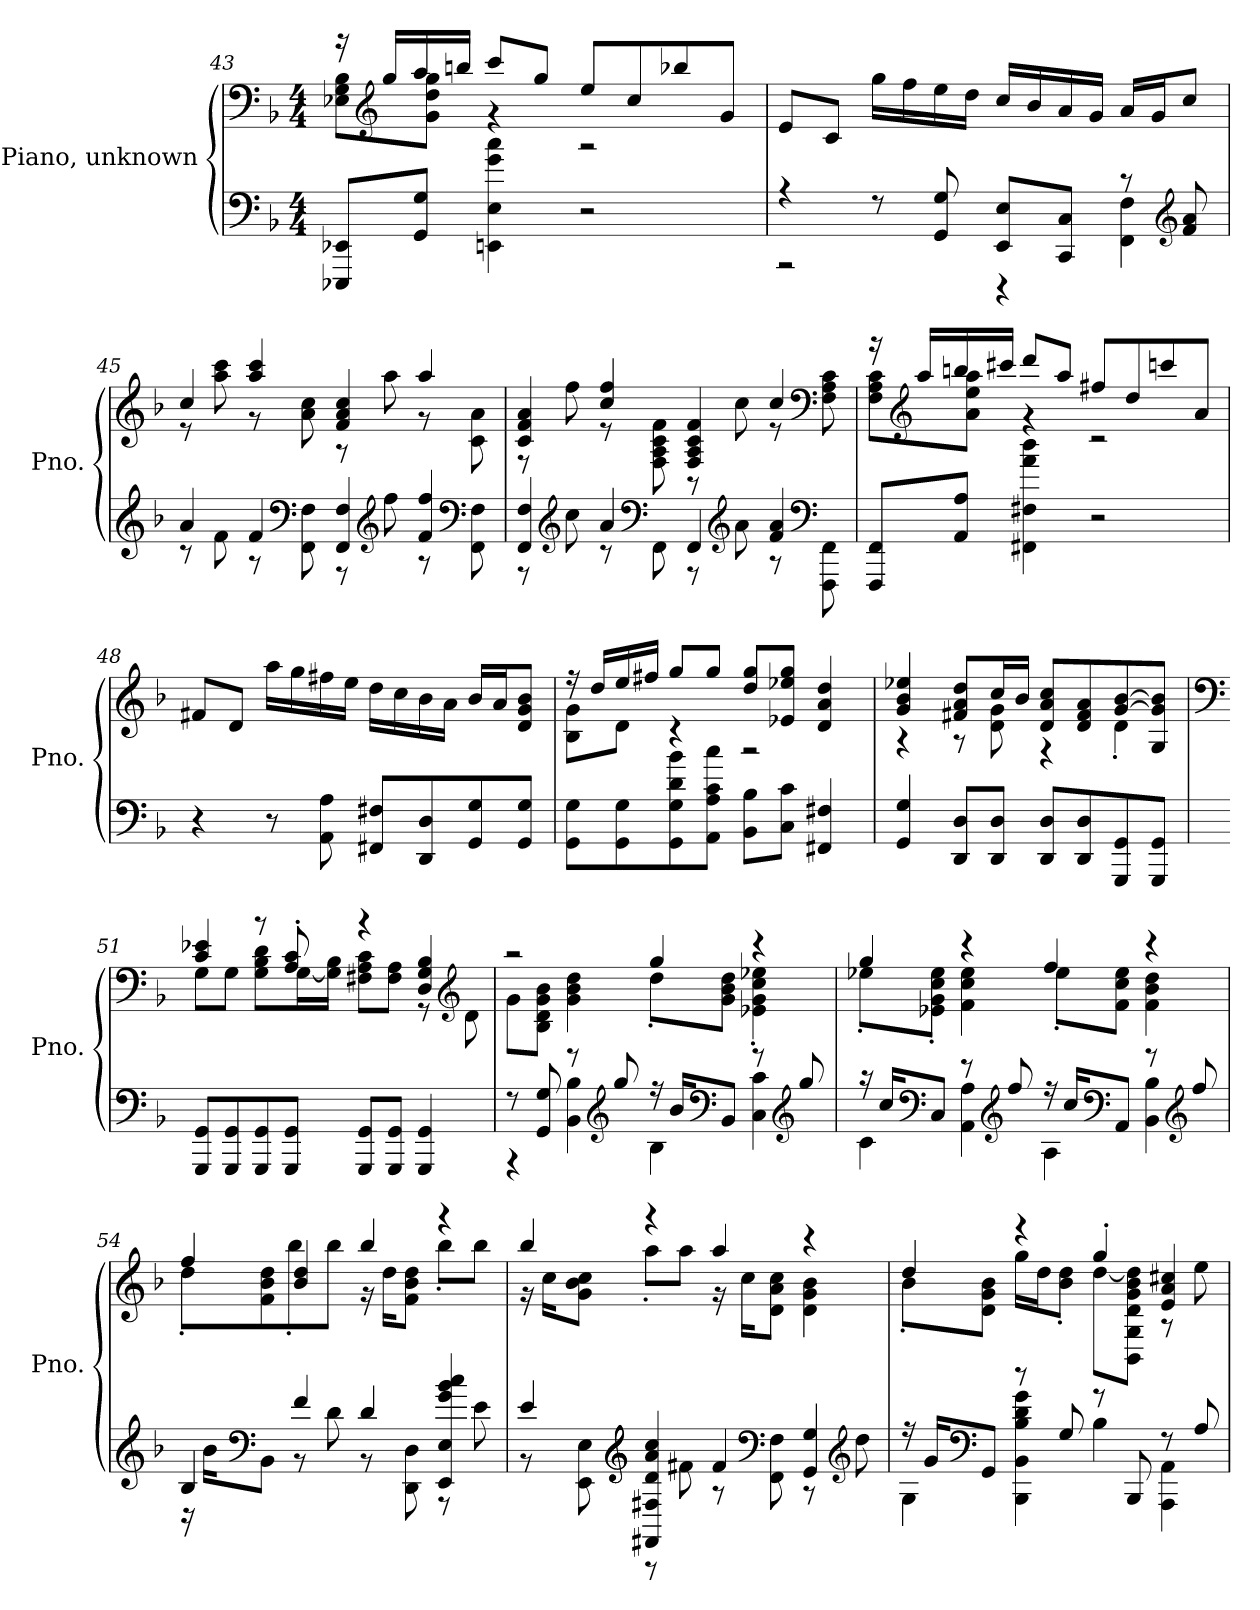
**kern	**kern
*part1	*part1
*staff2	*staff1
*I"Piano, unknown	*
*I'Pno.	*
*clefF4	*clefF4
*k[b-]	*k[b-]
*M4/4	*M4/4
=43	=43
*	*^
8EEE-X/ 8EE-X/L	16r	8E-X\ 8G\ 8B-\L
*	*clefG2	*
.	16gg/LL	.
8GG/ 8G/J	16aa/	8g\ 8dd\ 8gg\J
.	16bbn/JJ	.
4EEn\ 4E\ 4g\ 4cc\	8ccc/L	4r
.	8gg/J	.
2r	8ee/L	2r
.	8cc/	.
.	8bb-X/	.
.	8g/J	.
*	*v	*v
!!LO:LB:g=z
=44	=44
*^	*
4r	2r	8e/L
.	.	8c/J
8r	.	16gg\LL
.	.	16ff\
8GG/ 8G/	.	16ee\
.	.	16dd\JJ
8EE/ 8E/L	4r	16cc/LL
.	.	16b-/
8CC/ 8C/J	.	16a/
.	.	16g/JJ
8r	4FF\ 4F\	16a/LL
.	.	16g/J
*clefG2	*	*
8f/ 8a/	.	8cc/J
=45	=45	=45
*	*	*^
4a/	8r	4cc/	8r
.	8f\	.	8aa\ 8ccc\
4f/	8r	4aa/ 4ccc/	8r
*clefF4	*	*	*
.	8FF\ 8F\	.	8a\ 8cc\
4FF/ 4F/	8r	4f/ 4a/ 4cc/	8r
*clefG2	*	*	*
.	8ff\	.	8aa\
4f/ 4ff/	8r	4aa/	8r
*clefF4	*	*	*
.	8FF\ 8F\	.	8c\ 8a\
=46	=46	=46	=46
4FF/ 4F/	8r	4c/ 4f/ 4a/	8r
*clefG2	*	*	*
.	8cc\	.	8ff\
4a/	8r	4cc/ 4ff/	8r
*clefF4	*	*	*
.	8FF\	.	8F\ 8A\ 8c\ 8f\
4FF/	8r	4F/ 4A/ 4c/ 4f/	8r
*clefG2	*	*	*
.	8a\	.	8cc\
4f/ 4a/	8r	4cc/	8r
*clefF4	*	*clefF4	*
.	8FFF\ 8FF\	.	8F\ 8A\ 8c\
*v	*v	*	*
!!LO:LB:g=z	!!
=47	=47	=47
8FFF/ 8FF/L	16r	8F\ 8A\ 8c\L
*	*clefG2	*
.	16aa/LL	.
8AA/ 8A/J	16bbn/	8a\ 8ee\ 8aa\J
.	16ccc#X/JJ	.
4FF#X\ 4F#X\ 4a\ 4dd\	8ddd/L	4r
.	8aa/J	.
2r	8ff#X/L	2r
.	8dd/	.
.	8cccn/	.
.	8a/J	.
*	*v	*v
=48	=48
4r	8f#X/L
.	8d/J
8r	16aa\LL
.	16gg\
8AA\ 8A\	16ff#X\
.	16ee\JJ
8FF#X/ 8F#X/L	16dd\LL
.	16cc\
8DD/ 8D/	16b-\
.	16a\JJ
8GG/ 8G/	16b-/LL
.	16a/J
8GG/ 8G/J	8d/ 8g/ 8b-/J
=49	=49
*	*^
8GG\ 8G\L	16r	8B-\ 8g\L
.	16dd/LL	.
8GG\ 8G\	16ee/	8d\J
.	16ff#X/JJ	.
8GG\ 8G\ 8d\ 8b-\	8gg/L	4r
8AA\ 8A\ 8c\ 8cc\J	8gg/J	.
8BB-\ 8B-\L	8dd/ 8gg/L	2r
8C\ 8c\J	8e-X/ 8ee-X/ 8gg/J	.
4FF#X/ 4F#X/	4d/ 4a/ 4dd/	.
!!LO:LB:g=z	!!
=50	=50	=50
4GG/ 4G/	4g/ 4b-/ 4ee-X/	4r
8DD/ 8D/L	8f#X/ 8a/ 8dd/L	8r
8DD/ 8D/J	16cc/L	8d\ 8g\
.	16b-/JJ	.
8DD/ 8D/L	8d/ 8a/ 8cc/L	4r
8DD/ 8D/	8d/ 8f#/ 8a/	.
8GGG/ 8GG/	[8g/ [8b-/	4d'\
8GGG/ 8GG/J	8G/ 8g/] 8b-/]J	.
=51	=51	=51
*	*clefF4	*
8GGG/ 8GG/L	4c/ 4e-X/	8G\L
8GGG/ 8GG/	.	8G\J
8GGG/ 8GG/	8r	8G\ 8B-\ 8d\L
8GGG/ 8GG/J	8A/' 8c/'	[16G\L
.	.	16G\] 16B-\JJ
8GGG/ 8GG/L	4r	8F#X\ 8A\ 8c\L
8GGG/ 8GG/J	.	8F#\ 8A\J
4GGG/ 4GG/	4D/ 4G/ 4B-/	8r
*	*clefG2	*
.	.	8d\
!!LO:LB:g=z	!!
=52	=52	=52
*^	*	*
8r	4r	2r	8g\L
8GG/ 8G/	.	.	8B-\ 8d\ 8g\ 8b-\J
8r	4BB-\ 4B-\	.	4g\ 4b-\ 4dd\
*clefG2	*	*	*
8gg/	.	.	.
16r	4B-\	4gg/	8dd'\L
16b-/KL	.	.	.
*clefF4	*	*	*
8BB-/J	.	.	8g\ 8b-\ 8dd\J
8r	4C\ 4c\	4r	4e-X\' 4g\' 4cc\' 4ee-X\'
*clefG2	*	*	*
8gg/	.	.	.
=53	=53	=53	=53
16r	4c\	4gg/	8ee-X'\L
16cc/KL	.	.	.
*clefF4	*	*	*
8C/J	.	.	8e-X\' 8g\' 8cc\' 8ee-\'J
8r	4AA\ 4A\	4r	4f\ 4cc\ 4ee-\
*clefG2	*	*	*
8ff/	.	.	.
16r	4A\	4ff/	8ee-'\L
16cc/KL	.	.	.
*clefF4	*	*	*
8AA/J	.	.	8f\ 8cc\ 8ee-\J
8r	4BB-\ 4B-\	4r	4f\ 4b-\ 4dd\
*clefG2	*	*	*
8ff/	.	.	.
!!LO:PB:g=z	!!
=54	=54	=54	=54
4B-/	16r	4ff/	8dd'\L
.	16b-\KL	.	.
*clefF4	*	*	*
.	8BB-\J	.	8f\ 8b-\ 8dd\
4f/	8r	4b-/ 4dd/	8bb-'\
.	8d\	.	8bb-\J
4d/	8r	4bb-/	16r
.	.	.	16dd\KL
.	8DD\ 8D\	.	8f\ 8b-\ 8dd\J
4EE/ 4E/ 4g/ 4b-/ 4cc/	8r	4r	8bb-'\L
.	8e\	.	8bb-\J
=55	=55	=55	=55
4e/	8r	4bb-/	16r
.	.	.	16cc\KL
.	8EE\ 8E\	.	8g\ 8b-\ 8cc\J
*clefG2	*	*	*
4FF#X/ 4F#X/ 4d/ 4a/ 4cc/	8r	4r	8aa'\L
.	8f#X\	.	8aa\J
4f#/	8r	4aa/	16r
.	.	.	16cc\KL
*clefF4	*	*	*
.	8FF#\ 8F#\	.	8d\ 8a\ 8cc\J
4GG/ 4G/	8r	4r	4d\ 4g\ 4b-\
*clefG2	*	*	*
.	8dd\	.	.
!!LO:LB:g=z	!!
=56	=56	=56	=56
16r	4G\	4dd/	8b-'\L
16g/KL	.	.	.
*clefF4	*	*	*
8GG/J	.	.	8d\ 8g\ 8b-\J
8r	4BBB-\ 4BB-\ 4B-\ 4d\ 4g\	4r	16gg\LL
.	.	.	16dd\J
8G/	.	.	8b-\' 8dd\'J
8r	4B-\	4gg'/	[8dd\L
8BBB-/	.	.	8BB-\ 8G\ 8d\ 8g\ 8b-\ 8dd\]J
8r	4AAA\ 4AA\	4e/ 4a/ 4cc#X/	8r
8A/	.	.	8ee\
*v	*v	*	*
*	*v	*v
=	=
*-	*-
